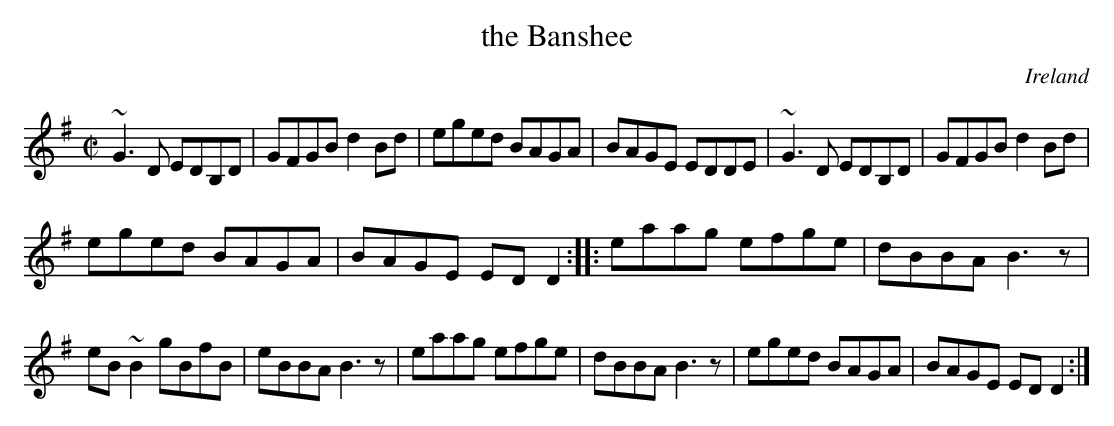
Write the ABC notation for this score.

X:1
T:the Banshee
L:1/8
M:C|
O:Ireland
K:G major
~G3D EDB,D| GFGB d2Bd| eged BAGA| BAGE EDDE|\
~G3D EDB,D| GFGB d2Bd|
eged BAGA|BAGE EDD2:: eaag efge| dBBA B3z|
eB~B2 gBfB|eBBA B3z|\
eaag efge|dBBA B3z|eged BAGA|BAGE EDD2:|
